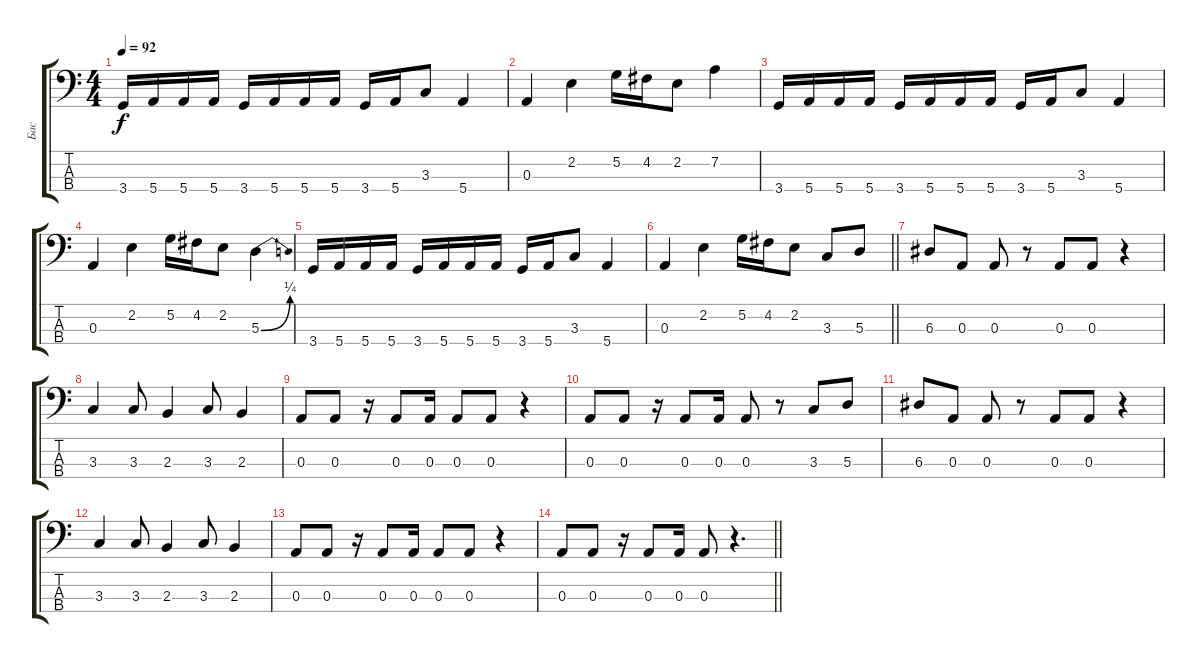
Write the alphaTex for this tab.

\track ("Бас" "Бас") {instrument electricbassfinger}
\staff {score tabs}
\tuning (G2 D2 A1 E1) {hide}
\ts (4 4)
\tempo 92
\clef f4
\ks c
3.4.16{dy f} 5.4.16 5.4.16 5.4.16 3.4.16 5.4.16 5.4.16 5.4.16 3.4.16 5.4.16 3.3.8 5.4.4 |
0.3.4 2.2.4 5.2.16 4.2.16 2.2.8 7.2.4 |
3.4.16 5.4.16 5.4.16 5.4.16 3.4.16 5.4.16 5.4.16 5.4.16 3.4.16 5.4.16 3.3.8 5.4.4 |
0.3.4 2.2.4 5.2.16 4.2.16 2.2.8 5.3{be (bend 0 0 60 1)}.4 |
3.4.16 5.4.16 5.4.16 5.4.16 3.4.16 5.4.16 5.4.16 5.4.16 3.4.16 5.4.16 3.3.8 5.4.4 |
\barLineRight lightlight
0.3.4 2.2.4 5.2.16 4.2.16 2.2.8 3.3.8 5.3.8 |
6.3.8 0.3.8 0.3.8 r.8 0.3.8 0.3.8 r.4 |
3.3.4 3.3.8 2.3.4 3.3.8 2.3.4 |
0.3.8 0.3.8 r.16 0.3.8 0.3.16 0.3.8 0.3.8 r.4 |
0.3.8 0.3.8 r.16 0.3.8 0.3.16 0.3.8 r.8 3.3.8 5.3.8 |
6.3.8 0.3.8 0.3.8 r.8 0.3.8 0.3.8 r.4 |
3.3.4 3.3.8 2.3.4 3.3.8 2.3.4 |
0.3.8 0.3.8 r.16 0.3.8 0.3.16 0.3.8 0.3.8 r.4 |
\barLineRight lightlight
0.3.8 0.3.8 r.16 0.3.8 0.3.16 0.3.8 r.4{d}
